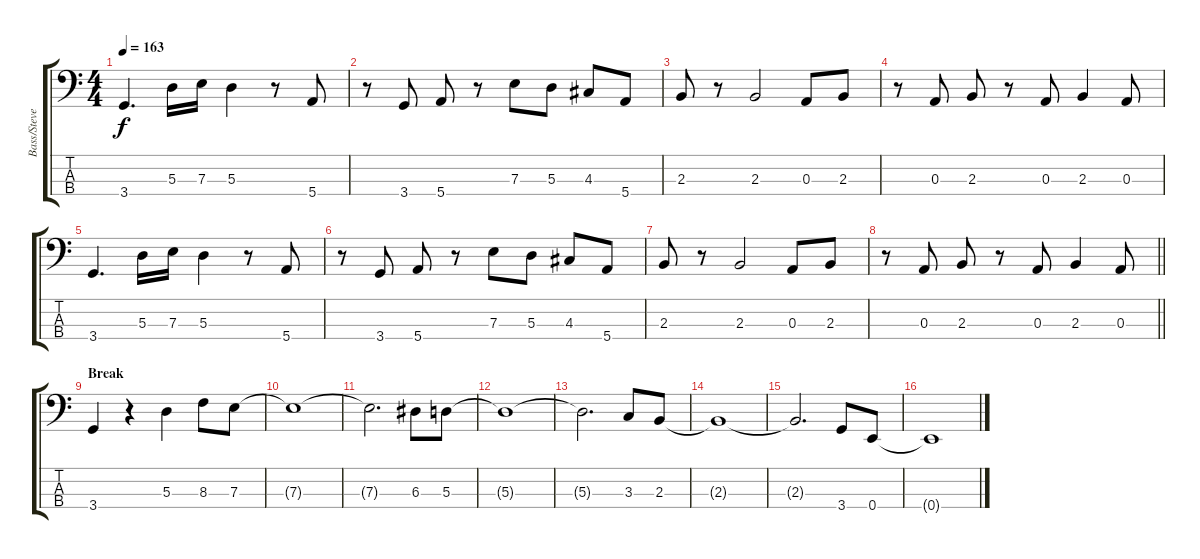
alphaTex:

\track ("Bass/Steve Harris" "Bass/Steve") {instrument electricbassfinger}
\staff {score tabs}
\tuning (G2 D2 A1 E1) {hide}
\ts (4 4)
\tempo 163
\clef f4
\ks c
3.4.4{d dy f} 5.3.16 7.3.16 5.3.4 r.8 5.4.8 |
r.8 3.4.8 5.4.8 r.8 7.3.8 5.3.8 4.3.8 5.4.8 |
2.3.8 r.8 2.3.2 0.3.8 2.3.8 |
r.8 0.3.8 2.3.8 r.8 0.3.8 2.3.4 0.3.8 |
3.4.4{d} 5.3.16 7.3.16 5.3.4 r.8 5.4.8 |
r.8 3.4.8 5.4.8 r.8 7.3.8 5.3.8 4.3.8 5.4.8 |
2.3.8 r.8 2.3.2 0.3.8 2.3.8 |
\barLineRight lightlight
r.8 0.3.8 2.3.8 r.8 0.3.8 2.3.4 0.3.8 |
\section ("" "Break")
3.4.4 r.4 5.3.4 8.3.8 7.3.8 |
7.3{t}.1 |
7.3{t}.2{d} 6.3.8 5.3.8 |
5.3{t}.1 |
5.3{t}.2{d} 3.3.8 2.3.8 |
2.3{t}.1 |
2.3{t}.2{d} 3.4.8 0.4.8 |
0.4{t}.1
